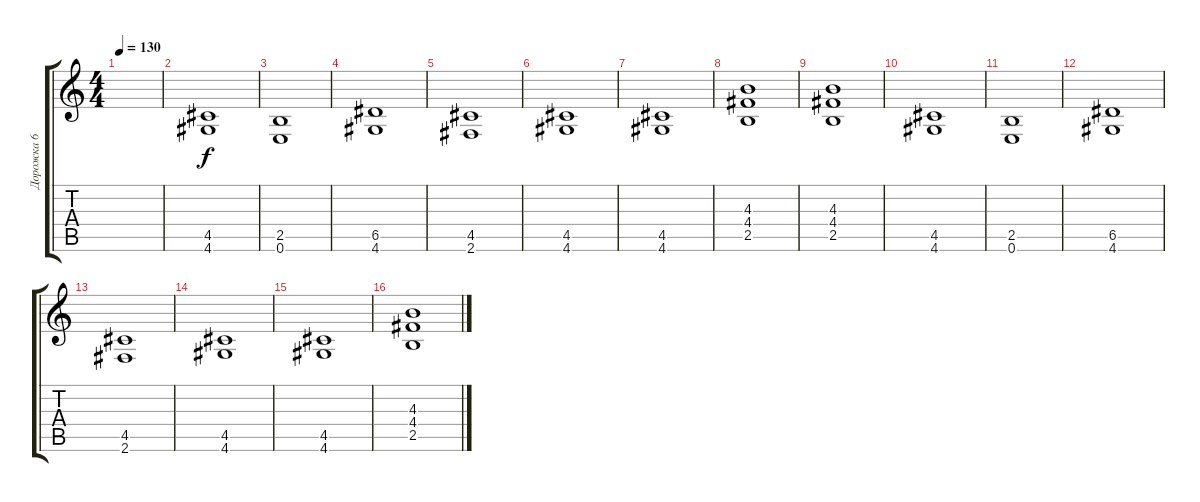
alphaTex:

\track ("Дорожка 6" "Дорожка 6") {instrument distortionguitar}
\staff {score tabs}
\tuning (E4 B3 G3 D3 A2 E2) {hide}
\ts (4 4)
\tempo 130
\clef g2
\ks c
|
(4.5 4.6).1 |
(2.5 0.6).1 |
(6.5 4.6).1 |
(4.5 2.6).1 |
(4.5 4.6).1 |
(4.5 4.6).1 |
(4.3 4.4 2.5).1 |
(4.3 4.4 2.5).1 |
(4.5 4.6).1 |
(2.5 0.6).1 |
(6.5 4.6).1 |
(4.5 2.6).1 |
(4.5 4.6).1 |
(4.5 4.6).1 |
(4.3 4.4 2.5).1
